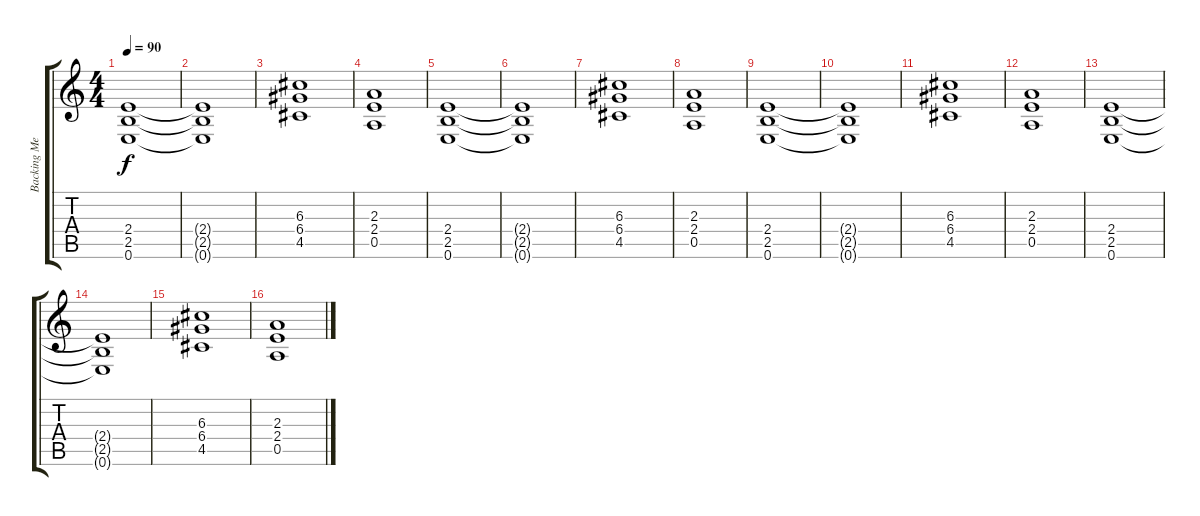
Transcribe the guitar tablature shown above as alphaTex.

\track ("Backing Melody" "Backing Me") {instrument overdrivenguitar}
\staff {score tabs}
\tuning (E4 B3 G3 D3 A2 E2) {hide}
\ts (4 4)
\tempo 90
\clef g2
\ks c
(2.4 2.5 0.6).1{dy f} |
(2.4{t} 2.5{t} 0.6{t}).1 |
(6.3 6.4 4.5).1 |
(2.3 2.4 0.5).1 |
(2.4 2.5 0.6).1 |
(2.4{t} 2.5{t} 0.6{t}).1 |
(6.3 6.4 4.5).1 |
(2.3 2.4 0.5).1 |
(2.4 2.5 0.6).1 |
(2.4{t} 2.5{t} 0.6{t}).1 |
(6.3 6.4 4.5).1 |
(2.3 2.4 0.5).1 |
(2.4 2.5 0.6).1 |
(2.4{t} 2.5{t} 0.6{t}).1 |
(6.3 6.4 4.5).1 |
(2.3 2.4 0.5).1
